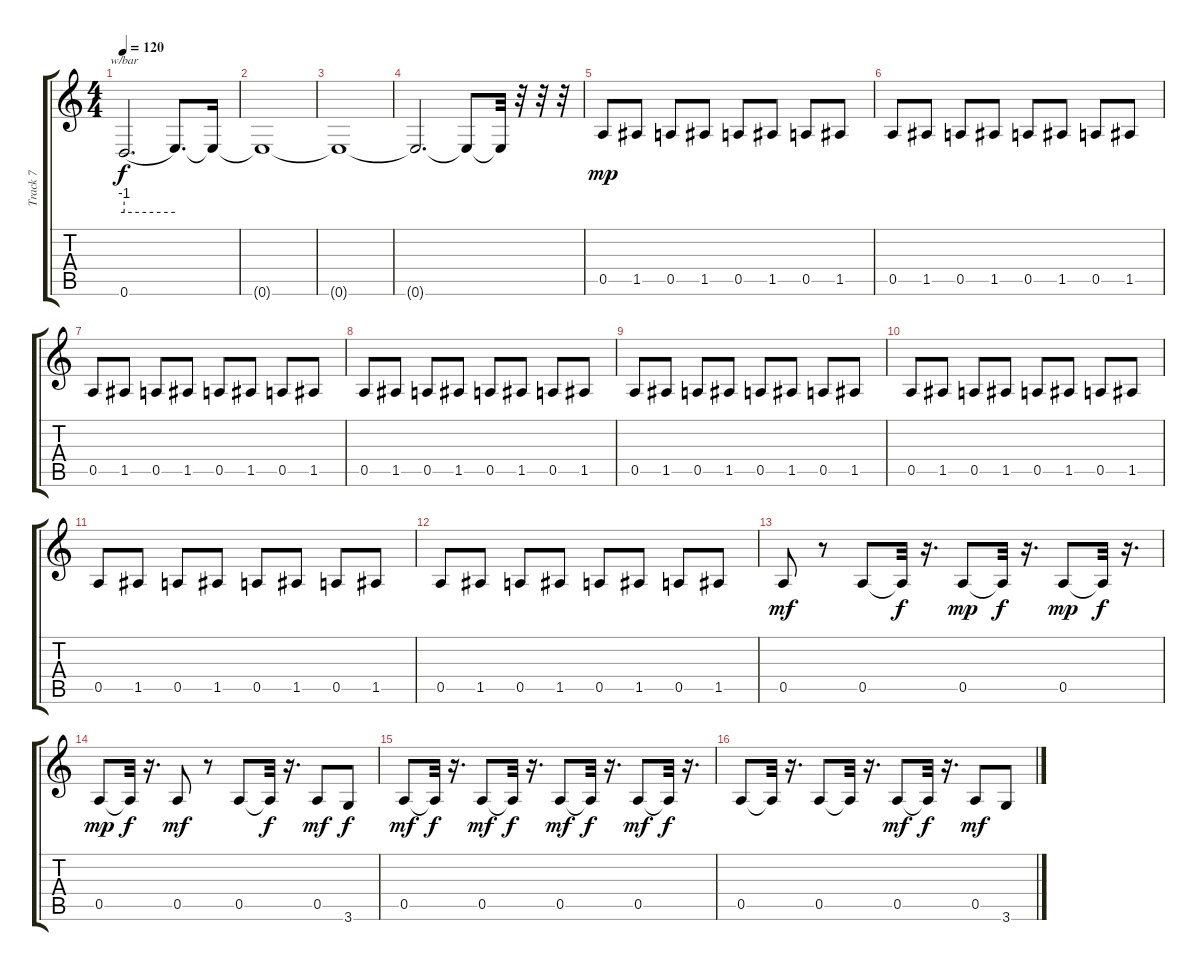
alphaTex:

\track ("Track 7" "Track 7") {instrument electricbassfinger}
\staff {score tabs}
\tuning (E4 B3 G3 D3 A2 E2) {hide}
\ts (4 4)
\tempo 120
\clef g2
\ks c
0.6.2{d tbe (hold default 0 -4 60 -4) dy f} 0.6{t}.8{d} 0.6{t}.16 |
0.6{t}.1 |
0.6{t}.1 |
0.6{t}.2{d} 0.6{t}.8 0.6{t}.32 r.32 r.32 r.32 |
0.5.8{dy mp} 1.5.8 0.5.8 1.5.8 0.5.8 1.5.8 0.5.8 1.5.8 |
0.5.8 1.5.8 0.5.8 1.5.8 0.5.8 1.5.8 0.5.8 1.5.8 |
0.5.8 1.5.8 0.5.8 1.5.8 0.5.8 1.5.8 0.5.8 1.5.8 |
0.5.8 1.5.8 0.5.8 1.5.8 0.5.8 1.5.8 0.5.8 1.5.8 |
0.5.8 1.5.8 0.5.8 1.5.8 0.5.8 1.5.8 0.5.8 1.5.8 |
0.5.8 1.5.8 0.5.8 1.5.8 0.5.8 1.5.8 0.5.8 1.5.8 |
0.5.8 1.5.8 0.5.8 1.5.8 0.5.8 1.5.8 0.5.8 1.5.8 |
0.5.8 1.5.8 0.5.8 1.5.8 0.5.8 1.5.8 0.5.8 1.5.8 |
0.5.8{dy mf} r.8 0.5.8 0.5{t}.32{dy f} r.16{d} 0.5.8{dy mp} 0.5{t}.32{dy f} r.16{d} 0.5.8{dy mp} 0.5{t}.32{dy f} r.16{d} |
0.5.8{dy mp} 0.5{t}.32{dy f} r.16{d} 0.5.8{dy mf} r.8 0.5.8 0.5{t}.32{dy f} r.16{d} 0.5.8{dy mf} 3.6.8{dy f} |
0.5.8{dy mf} 0.5{t}.32{dy f} r.16{d} 0.5.8{dy mf} 0.5{t}.32{dy f} r.16{d} 0.5.8{dy mf} 0.5{t}.32{dy f} r.16{d} 0.5.8{dy mf} 0.5{t}.32{dy f} r.16{d} |
0.5.8 0.5{t}.32 r.16{d} 0.5.8 0.5{t}.32 r.16{d} 0.5.8{dy mf} 0.5{t}.32{dy f} r.16{d} 0.5.8{dy mf} 3.6.8
